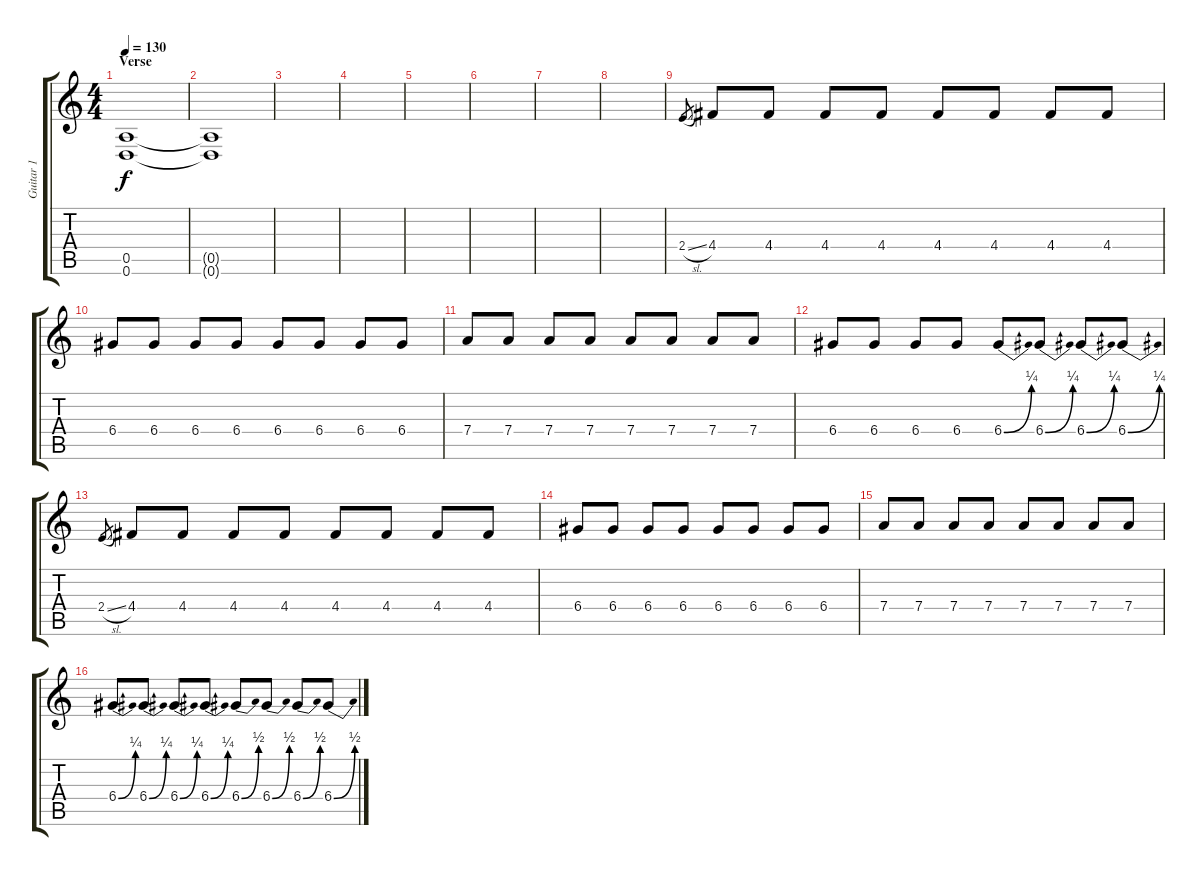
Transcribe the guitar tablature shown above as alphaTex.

\track ("Guitar 1" "Guitar 1") {instrument electricguitarclean}
\staff {score tabs}
\tuning (E4 B3 G3 D3 A2 D2) {hide}
\ts (4 4)
\section ("" "Verse")
\tempo 130
\clef g2
\ks c
(0.5 0.6).1{dy f} |
(0.5{t} 0.6{t}).1 |
|
|
|
|
|
|
2.4{sl}.8{gr} 4.4.8 4.4.8 4.4.8 4.4.8 4.4.8 4.4.8 4.4.8 4.4.8 |
6.4.8 6.4.8 6.4.8 6.4.8 6.4.8 6.4.8 6.4.8 6.4.8 |
7.4.8 7.4.8 7.4.8 7.4.8 7.4.8 7.4.8 7.4.8 7.4.8 |
6.4.8 6.4.8 6.4.8 6.4.8 6.4{be (bend 0 0 60 1)}.8 6.4{be (bend 0 0 60 1)}.8 6.4{be (bend 0 0 60 1)}.8 6.4{be (bend 0 0 60 1)}.8 |
2.4{sl}.8{gr} 4.4.8 4.4.8 4.4.8 4.4.8 4.4.8 4.4.8 4.4.8 4.4.8 |
6.4.8 6.4.8 6.4.8 6.4.8 6.4.8 6.4.8 6.4.8 6.4.8 |
7.4.8 7.4.8 7.4.8 7.4.8 7.4.8 7.4.8 7.4.8 7.4.8 |
6.4{be (bend 0 0 60 1)}.8 6.4{be (bend 0 0 60 1)}.8 6.4{be (bend 0 0 60 1)}.8 6.4{be (bend 0 0 60 1)}.8 6.4{be (bend 0 0 60 2)}.8 6.4{be (bend 0 0 60 2)}.8 6.4{be (bend 0 0 60 2)}.8 6.4{be (bend 0 0 60 2)}.8
